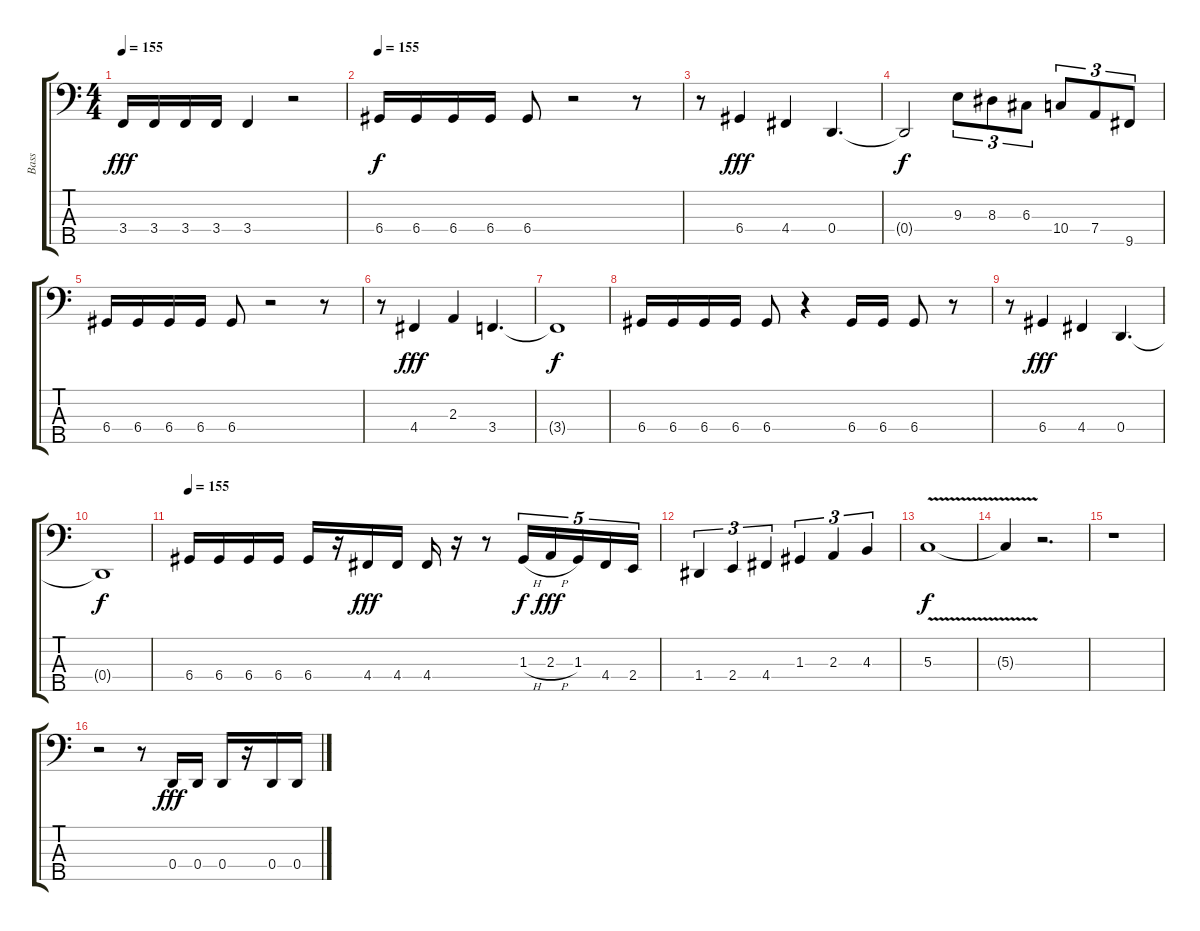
\track ("Bass" "Bass") {instrument electricbassfinger}
\staff {score tabs}
\tuning (F2 C2 G1 D1 A0) {hide}
\ts (4 4)
\tempo 155
\clef f4
\ks c
3.4.16{dy fff} 3.4.16 3.4.16 3.4.16 3.4.4 r.2 |
\tempo 155
6.4.16{dy f} 6.4.16 6.4.16 6.4.16 6.4.8 r.2 r.8 |
r.8 6.4.4{dy fff} 4.4.4 0.4.4{d} |
0.4{t}.2{dy f} 9.3.8{tu (3 2)} 8.3.8{tu (3 2)} 6.3.8{tu (3 2)} 10.4.8{tu (3 2)} 7.4.8{tu (3 2)} 9.5.8{tu (3 2)} |
6.4.16 6.4.16 6.4.16 6.4.16 6.4.8 r.2 r.8 |
r.8 4.4.4{dy fff} 2.3.4 3.4.4{d} |
3.4{t}.1{dy f} |
6.4.16 6.4.16 6.4.16 6.4.16 6.4.8 r.4 6.4.16 6.4.16 6.4.8 r.8 |
r.8 6.4.4{dy fff} 4.4.4 0.4.4{d} |
0.4{t}.1{dy f} |
\tempo 155
6.4.16 6.4.16 6.4.16 6.4.16 6.4.16 r.16 4.4.16{dy fff} 4.4.16 4.4.16 r.16 r.8 1.3{h}.16{tu (5 4) dy f} 2.3{h}.16{tu (5 4) dy fff} 1.3.16{tu (5 4)} 4.4.16{tu (5 4)} 2.4.16{tu (5 4)} |
1.4.4{tu (3 2)} 2.4.4{tu (3 2)} 4.4.4{tu (3 2)} 1.3.4{tu (3 2)} 2.3.4{tu (3 2)} 4.3.4{tu (3 2)} |
5.3{v}.1{dy f} |
5.3{t}.4 r.2{d} |
r.1 |
r.2 r.8 0.4.16{dy fff} 0.4.16 0.4.16 r.16 0.4.16 0.4.16
